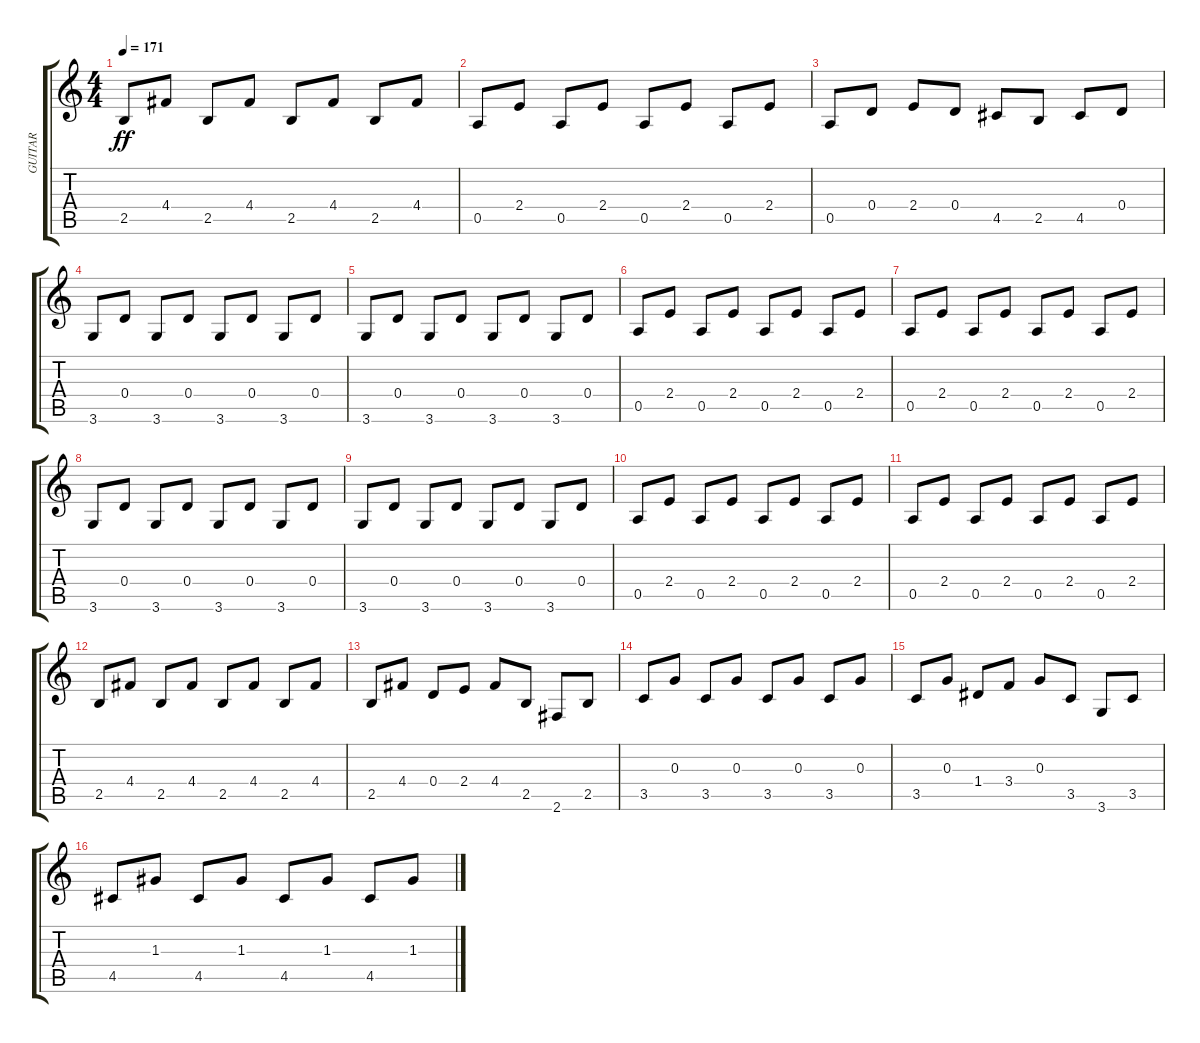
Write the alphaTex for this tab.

\track ("GUITAR" "GUITAR") {instrument electricguitarjazz}
\staff {score tabs}
\tuning (E4 B3 G3 D3 A2 E2) {hide}
\ts (4 4)
\tempo 171
\clef g2
\ks c
2.5.8{dy ff} 4.4.8 2.5.8 4.4.8 2.5.8 4.4.8 2.5.8 4.4.8 |
0.5.8 2.4.8 0.5.8 2.4.8 0.5.8 2.4.8 0.5.8 2.4.8 |
0.5.8 0.4.8 2.4.8 0.4.8 4.5.8 2.5.8 4.5.8 0.4.8 |
3.6.8 0.4.8 3.6.8 0.4.8 3.6.8 0.4.8 3.6.8 0.4.8 |
3.6.8 0.4.8 3.6.8 0.4.8 3.6.8 0.4.8 3.6.8 0.4.8 |
0.5.8 2.4.8 0.5.8 2.4.8 0.5.8 2.4.8 0.5.8 2.4.8 |
0.5.8 2.4.8 0.5.8 2.4.8 0.5.8 2.4.8 0.5.8 2.4.8 |
3.6.8 0.4.8 3.6.8 0.4.8 3.6.8 0.4.8 3.6.8 0.4.8 |
3.6.8 0.4.8 3.6.8 0.4.8 3.6.8 0.4.8 3.6.8 0.4.8 |
0.5.8 2.4.8 0.5.8 2.4.8 0.5.8 2.4.8 0.5.8 2.4.8 |
0.5.8 2.4.8 0.5.8 2.4.8 0.5.8 2.4.8 0.5.8 2.4.8 |
2.5.8 4.4.8 2.5.8 4.4.8 2.5.8 4.4.8 2.5.8 4.4.8 |
2.5.8 4.4.8 0.4.8 2.4.8 4.4.8 2.5.8 2.6.8 2.5.8 |
3.5.8 0.3.8 3.5.8 0.3.8 3.5.8 0.3.8 3.5.8 0.3.8 |
3.5.8 0.3.8 1.4.8 3.4.8 0.3.8 3.5.8 3.6.8 3.5.8 |
4.5.8 1.3.8 4.5.8 1.3.8 4.5.8 1.3.8 4.5.8 1.3.8
